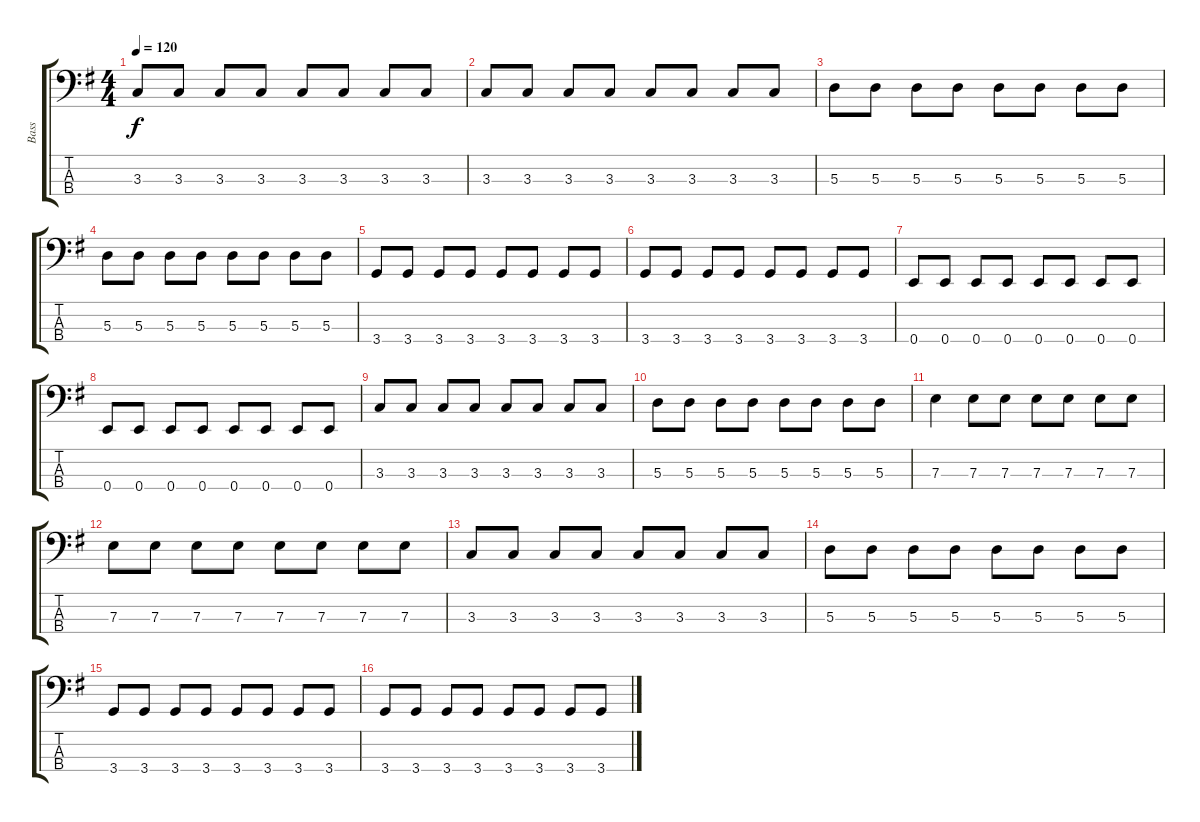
\track ("Bass" "Bass") {instrument electricbasspick}
\staff {score tabs}
\tuning (G2 D2 A1 E1) {hide}
\ts (4 4)
\tempo 120
\clef f4
\ks eminor
3.3.8{dy f} 3.3.8 3.3.8 3.3.8 3.3.8 3.3.8 3.3.8 3.3.8 |
3.3.8 3.3.8 3.3.8 3.3.8 3.3.8 3.3.8 3.3.8 3.3.8 |
5.3.8 5.3.8 5.3.8 5.3.8 5.3.8 5.3.8 5.3.8 5.3.8 |
5.3.8 5.3.8 5.3.8 5.3.8 5.3.8 5.3.8 5.3.8 5.3.8 |
3.4.8 3.4.8 3.4.8 3.4.8 3.4.8 3.4.8 3.4.8 3.4.8 |
3.4.8 3.4.8 3.4.8 3.4.8 3.4.8 3.4.8 3.4.8 3.4.8 |
0.4.8 0.4.8 0.4.8 0.4.8 0.4.8 0.4.8 0.4.8 0.4.8 |
0.4.8 0.4.8 0.4.8 0.4.8 0.4.8 0.4.8 0.4.8 0.4.8 |
3.3.8 3.3.8 3.3.8 3.3.8 3.3.8 3.3.8 3.3.8 3.3.8 |
5.3.8 5.3.8 5.3.8 5.3.8 5.3.8 5.3.8 5.3.8 5.3.8 |
7.3.4 7.3.8 7.3.8 7.3.8 7.3.8 7.3.8 7.3.8 |
7.3.8 7.3.8 7.3.8 7.3.8 7.3.8 7.3.8 7.3.8 7.3.8 |
3.3.8 3.3.8 3.3.8 3.3.8 3.3.8 3.3.8 3.3.8 3.3.8 |
5.3.8 5.3.8 5.3.8 5.3.8 5.3.8 5.3.8 5.3.8 5.3.8 |
3.4.8 3.4.8 3.4.8 3.4.8 3.4.8 3.4.8 3.4.8 3.4.8 |
3.4.8 3.4.8 3.4.8 3.4.8 3.4.8 3.4.8 3.4.8 3.4.8
